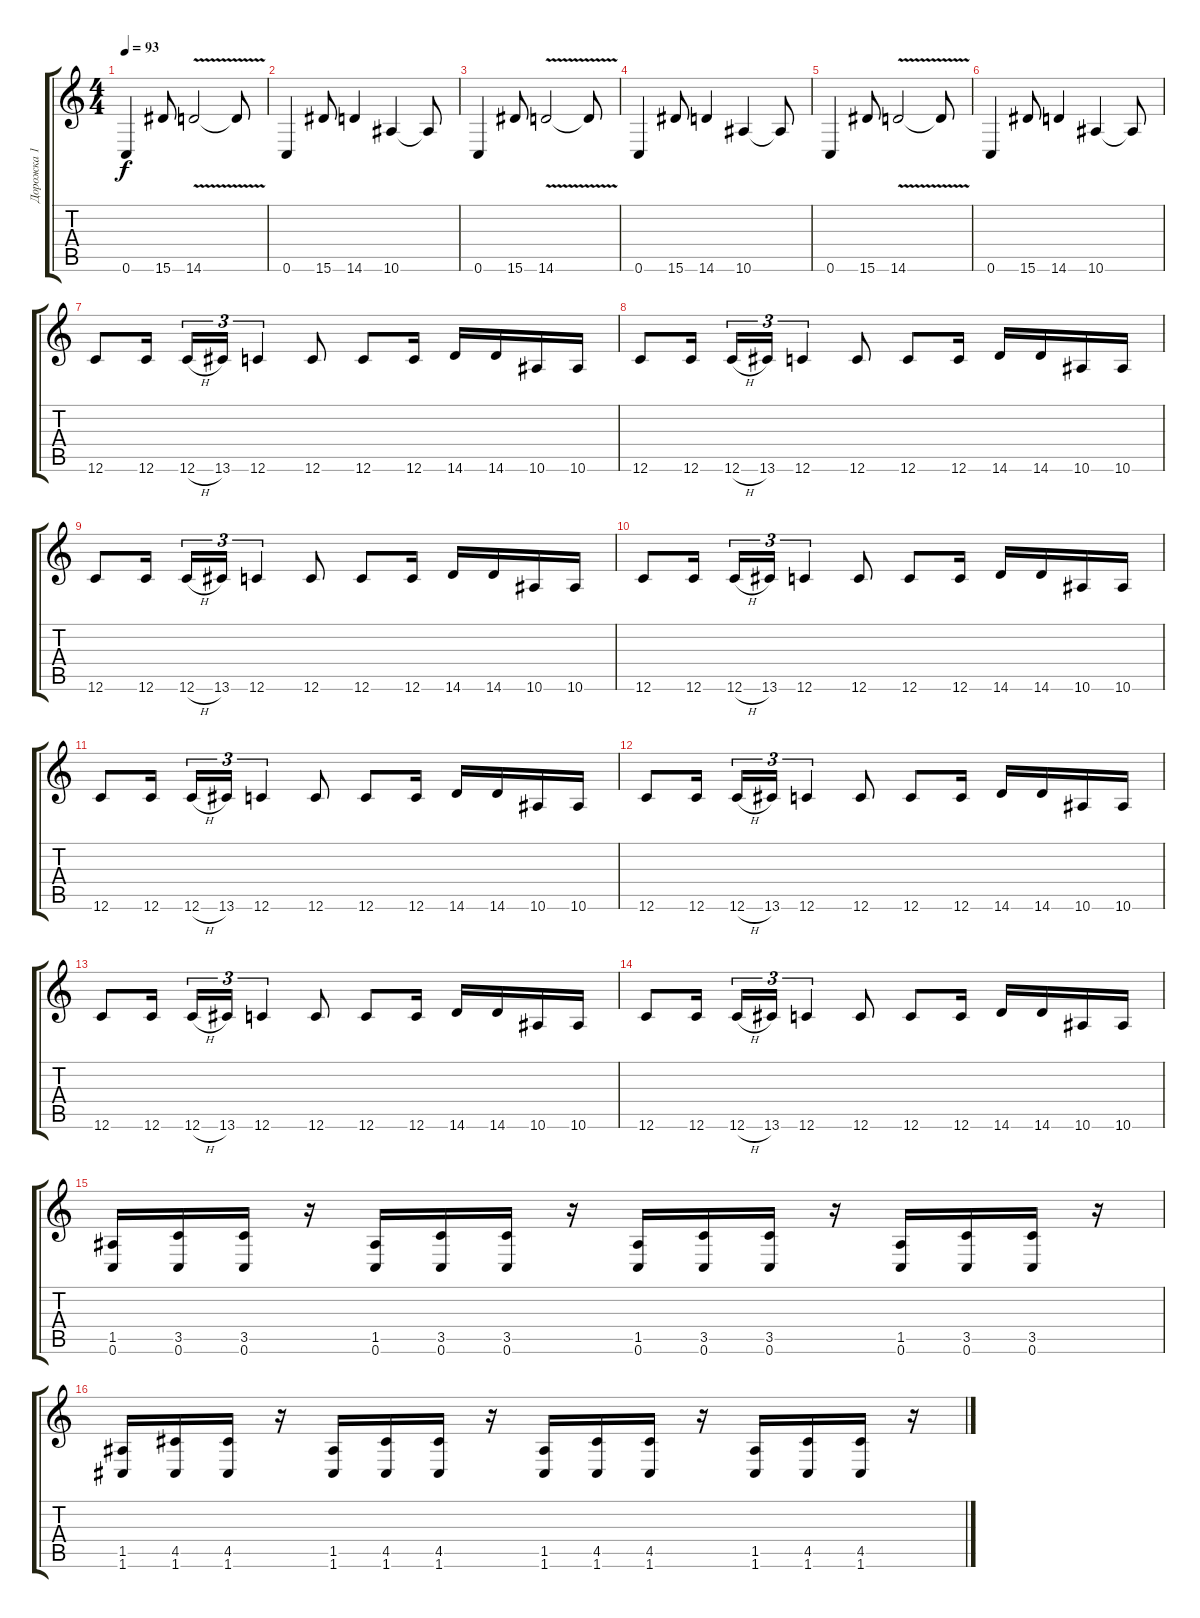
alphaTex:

\track ("Дорожка 1" "Дорожка 1") {instrument distortionguitar}
\staff {score tabs}
\tuning (E4 B3 G3 D3 A2 C2) {hide}
\ts (4 4)
\tempo 93
\clef g2
\ks c
0.6.4{dy f} 15.6.8 14.6{v}.2 14.6{t}.8 |
0.6.4 15.6.8 14.6.4 10.6.4 10.6{t}.8 |
0.6.4 15.6.8 14.6{v}.2 14.6{t}.8 |
0.6.4 15.6.8 14.6.4 10.6.4 10.6{t}.8 |
0.6.4 15.6.8 14.6{v}.2 14.6{t}.8 |
0.6.4 15.6.8 14.6.4 10.6.4 10.6{t}.8 |
12.6.8 12.6.16{beam splitsecondary} 12.6{h}.16{tu (3 2)} 13.6.16{tu (3 2)} 12.6.4{tu (3 2)} 12.6.8 12.6.8 12.6.16 14.6.16 14.6.16 10.6.16 10.6.16 |
12.6.8 12.6.16{beam splitsecondary} 12.6{h}.16{tu (3 2)} 13.6.16{tu (3 2)} 12.6.4{tu (3 2)} 12.6.8 12.6.8 12.6.16 14.6.16 14.6.16 10.6.16 10.6.16 |
12.6.8 12.6.16{beam splitsecondary} 12.6{h}.16{tu (3 2)} 13.6.16{tu (3 2)} 12.6.4{tu (3 2)} 12.6.8 12.6.8 12.6.16 14.6.16 14.6.16 10.6.16 10.6.16 |
12.6.8 12.6.16{beam splitsecondary} 12.6{h}.16{tu (3 2)} 13.6.16{tu (3 2)} 12.6.4{tu (3 2)} 12.6.8 12.6.8 12.6.16 14.6.16 14.6.16 10.6.16 10.6.16 |
12.6.8 12.6.16{beam splitsecondary} 12.6{h}.16{tu (3 2)} 13.6.16{tu (3 2)} 12.6.4{tu (3 2)} 12.6.8 12.6.8 12.6.16 14.6.16 14.6.16 10.6.16 10.6.16 |
12.6.8 12.6.16{beam splitsecondary} 12.6{h}.16{tu (3 2)} 13.6.16{tu (3 2)} 12.6.4{tu (3 2)} 12.6.8 12.6.8 12.6.16 14.6.16 14.6.16 10.6.16 10.6.16 |
12.6.8 12.6.16{beam splitsecondary} 12.6{h}.16{tu (3 2)} 13.6.16{tu (3 2)} 12.6.4{tu (3 2)} 12.6.8 12.6.8 12.6.16 14.6.16 14.6.16 10.6.16 10.6.16 |
12.6.8 12.6.16{beam splitsecondary} 12.6{h}.16{tu (3 2)} 13.6.16{tu (3 2)} 12.6.4{tu (3 2)} 12.6.8 12.6.8 12.6.16 14.6.16 14.6.16 10.6.16 10.6.16 |
(1.5 0.6).16 (3.5 0.6).16 (3.5 0.6).16 r.16 (1.5 0.6).16 (3.5 0.6).16 (3.5 0.6).16 r.16 (1.5 0.6).16 (3.5 0.6).16 (3.5 0.6).16 r.16 (1.5 0.6).16 (3.5 0.6).16 (3.5 0.6).16 r.16 |
(1.5 1.6).16 (4.5 1.6).16 (4.5 1.6).16 r.16 (1.5 1.6).16 (4.5 1.6).16 (4.5 1.6).16 r.16 (1.5 1.6).16 (4.5 1.6).16 (4.5 1.6).16 r.16 (1.5 1.6).16 (4.5 1.6).16 (4.5 1.6).16 r.16
